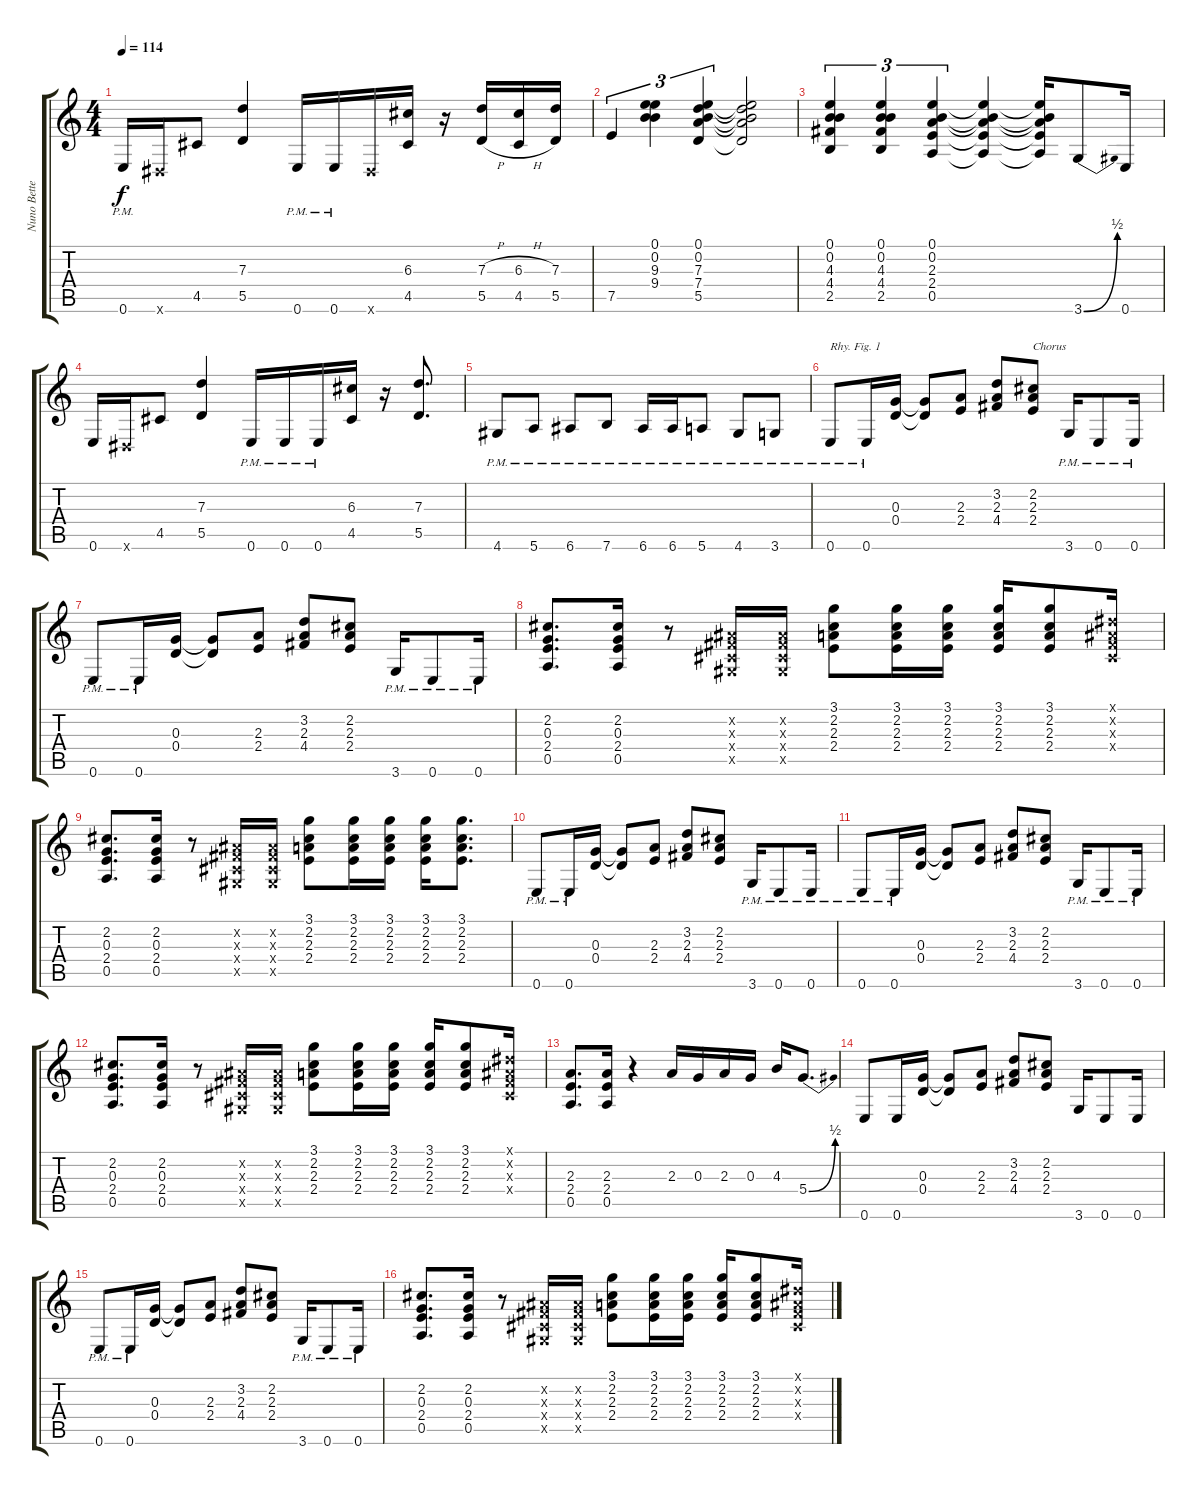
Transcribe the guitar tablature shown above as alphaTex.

\track ("Nuno Bettencourt (Lead Guitar)" "Nuno Bette") {instrument distortionguitar}
\staff {score tabs}
\tuning (E4 B3 G3 D3 A2 E2) {hide}
\ts (4 4)
\tempo 114
\clef g2
\ks c
0.6{pm}.16{dy f} -1.6{x}.16 4.5.8 (7.3 5.5).4 0.6{pm}.16 0.6{pm}.16 -1.6{x}.16 (6.3 4.5).16 r.16 (7.3{h} 5.5{h}).16 (6.3{h} 4.5{h}).16 (7.3 5.5).16 |
7.5.4{tu (3 2)} (0.1 0.2 9.3 9.4).4{tu (3 2)} (0.1 0.2 7.3 7.4 5.5).4{tu (3 2)} (0.1{t} 0.2{t} 7.3{t} 7.4{t} 5.5{t}).2 |
(0.1 0.2 4.3 4.4 2.5).4{tu (3 2)} (0.1 0.2 4.3 4.4 2.5).4{tu (3 2)} (0.1 0.2 2.3 2.4 0.5).4{tu (3 2)} (0.1{t} 0.2{t} 2.3{t} 2.4{t} 0.5{t}).4 (0.1{t} 0.2{t} 2.3{t} 2.4{t} 0.5{t}).16 3.6{be (bend 0 0 60 2)}.8 0.6.16 |
0.6.16 -1.6{x}.16 4.5.8 (7.3 5.5).4 0.6{pm}.16 0.6{pm}.16 0.6{pm}.16 (6.3 4.5).16 r.16 (7.3 5.5).8{d} |
4.6{pm}.8 5.6{pm}.8 6.6{pm}.8 7.6{pm}.8 6.6{pm}.16 6.6{pm}.16 5.6{pm}.8 4.6{pm}.8 3.6{pm}.8 |
0.6{pm}.8{txt "Rhy. Fig. 1"} 0.6{pm}.16 (0.3 0.4).16 (0.3{t} 0.4{t}).8 (2.3 2.4).8 (3.2 2.3 4.4).8 (2.2 2.3 2.4).8{txt "Chorus"} 3.6{pm}.16 0.6{pm}.8 0.6{pm}.16 |
0.6{pm}.8 0.6{pm}.16 (0.3 0.4).16 (0.3{t} 0.4{t}).8 (2.3 2.4).8 (3.2 2.3 4.4).8 (2.2 2.3 2.4).8 3.6{pm}.16 0.6{pm}.8 0.6{pm}.16 |
(2.2 0.3 2.4 0.5).8{d} (2.2 0.3 2.4 0.5).16 r.8 (-1.2{x} -1.3{x} -1.4{x} -1.5{x}).16 (-1.2{x} -1.3{x} -1.4{x} -1.5{x}).16 (3.1 2.2 2.3 2.4).8 (3.1 2.2 2.3 2.4).16 (3.1 2.2 2.3 2.4).16 (3.1 2.2 2.3 2.4).16 (3.1 2.2 2.3 2.4).8 (-1.1{x} -1.2{x} -1.3{x} -1.4{x}).16 |
(2.2 0.3 2.4 0.5).8{d} (2.2 0.3 2.4 0.5).16 r.8 (-1.2{x} -1.3{x} -1.4{x} -1.5{x}).16 (-1.2{x} -1.3{x} -1.4{x} -1.5{x}).16 (3.1 2.2 2.3 2.4).8 (3.1 2.2 2.3 2.4).16 (3.1 2.2 2.3 2.4).16 (3.1 2.2 2.3 2.4).16 (3.1 2.2 2.3 2.4).8{d} |
0.6{pm}.8 0.6{pm}.16 (0.3 0.4).16 (0.3{t} 0.4{t}).8 (2.3 2.4).8 (3.2 2.3 4.4).8 (2.2 2.3 2.4).8 3.6{pm}.16 0.6{pm}.8 0.6{pm}.16 |
0.6{pm}.8 0.6{pm}.16 (0.3 0.4).16 (0.3{t} 0.4{t}).8 (2.3 2.4).8 (3.2 2.3 4.4).8 (2.2 2.3 2.4).8 3.6{pm}.16 0.6{pm}.8 0.6{pm}.16 |
(2.2 0.3 2.4 0.5).8{d} (2.2 0.3 2.4 0.5).16 r.8 (-1.2{x} -1.3{x} -1.4{x} -1.5{x}).16 (-1.2{x} -1.3{x} -1.4{x} -1.5{x}).16 (3.1 2.2 2.3 2.4).8 (3.1 2.2 2.3 2.4).16 (3.1 2.2 2.3 2.4).16 (3.1 2.2 2.3 2.4).16 (3.1 2.2 2.3 2.4).8 (-1.1{x} -1.2{x} -1.3{x} -1.4{x}).16 |
(2.3 2.4 0.5).8{d} (2.3 2.4 0.5).16 r.4 2.3.16 0.3.16 2.3.16 0.3.16 4.3.16 5.4{be (bend 0 0 60 2)}.8{d} |
0.6.8 0.6.16 (0.3 0.4).16 (0.3{t} 0.4{t}).8 (2.3 2.4).8 (3.2 2.3 4.4).8 (2.2 2.3 2.4).8 3.6.16 0.6.8 0.6.16 |
0.6{pm}.8 0.6{pm}.16 (0.3 0.4).16 (0.3{t} 0.4{t}).8 (2.3 2.4).8 (3.2 2.3 4.4).8 (2.2 2.3 2.4).8 3.6{pm}.16 0.6{pm}.8 0.6{pm}.16 |
(2.2 0.3 2.4 0.5).8{d} (2.2 0.3 2.4 0.5).16 r.8 (-1.2{x} -1.3{x} -1.4{x} -1.5{x}).16 (-1.2{x} -1.3{x} -1.4{x} -1.5{x}).16 (3.1 2.2 2.3 2.4).8 (3.1 2.2 2.3 2.4).16 (3.1 2.2 2.3 2.4).16 (3.1 2.2 2.3 2.4).16 (3.1 2.2 2.3 2.4).8 (-1.1{x} -1.2{x} -1.3{x} -1.4{x}).16
